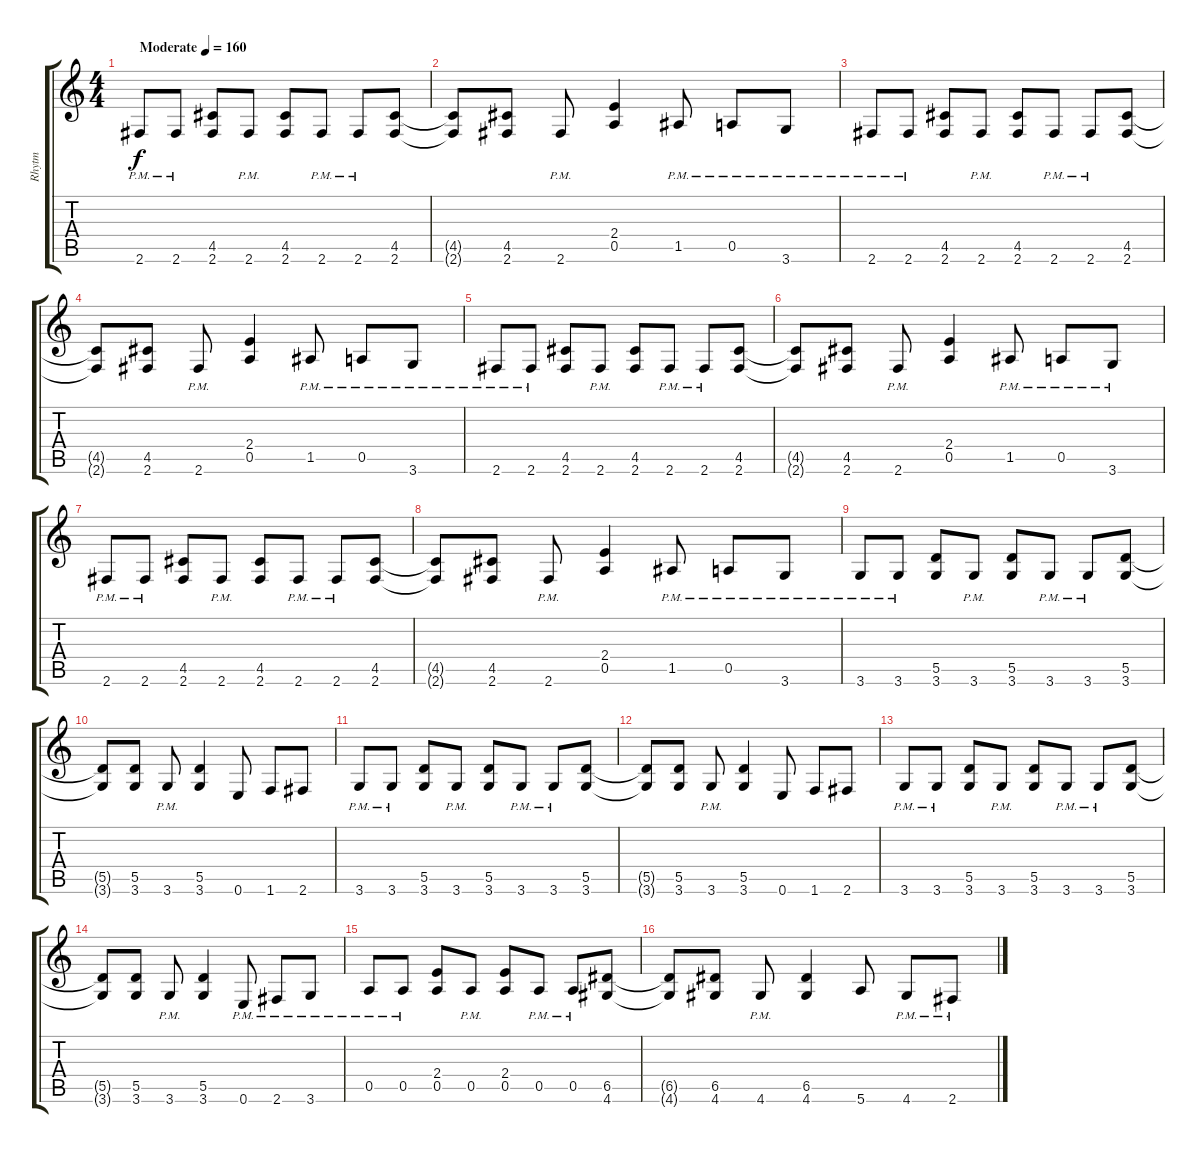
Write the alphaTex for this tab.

\track ("Rhytm" "Rhytm") {instrument distortionguitar}
\staff {score tabs}
\tuning (E4 B3 G3 D3 A2 E2) {hide}
\ts (4 4)
\tempo (160 "Moderate")
\clef g2
\ks c
2.6{pm}.8{dy f instrument distortionguitar} 2.6{pm}.8 (4.5 2.6).8 2.6{pm}.8 (4.5 2.6).8 2.6{pm}.8 2.6{pm}.8 (4.5 2.6).8 |
(4.5{t} 2.6{t}).8 (4.5 2.6).8 2.6{pm}.8 (2.4 0.5).4 1.5{pm}.8 0.5{pm}.8 3.6{pm}.8 |
2.6{pm}.8 2.6{pm}.8 (4.5 2.6).8 2.6{pm}.8 (4.5 2.6).8 2.6{pm}.8 2.6{pm}.8 (4.5 2.6).8 |
(4.5{t} 2.6{t}).8 (4.5 2.6).8 2.6{pm}.8 (2.4 0.5).4 1.5{pm}.8 0.5{pm}.8 3.6{pm}.8 |
2.6{pm}.8 2.6{pm}.8 (4.5 2.6).8 2.6{pm}.8 (4.5 2.6).8 2.6{pm}.8 2.6{pm}.8 (4.5 2.6).8 |
(4.5{t} 2.6{t}).8 (4.5 2.6).8 2.6{pm}.8 (2.4 0.5).4 1.5{pm}.8 0.5{pm}.8 3.6{pm}.8 |
2.6{pm}.8 2.6{pm}.8 (4.5 2.6).8 2.6{pm}.8 (4.5 2.6).8 2.6{pm}.8 2.6{pm}.8 (4.5 2.6).8 |
(4.5{t} 2.6{t}).8 (4.5 2.6).8 2.6{pm}.8 (2.4 0.5).4 1.5{pm}.8 0.5{pm}.8 3.6{pm}.8 |
3.6{pm}.8 3.6{pm}.8 (5.5 3.6).8 3.6{pm}.8 (5.5 3.6).8 3.6{pm}.8 3.6{pm}.8 (5.5 3.6).8 |
(5.5{t} 3.6{t}).8 (5.5 3.6).8 3.6{pm}.8 (5.5 3.6).4 0.6.8 1.6.8 2.6.8 |
3.6{pm}.8 3.6{pm}.8 (5.5 3.6).8 3.6{pm}.8 (5.5 3.6).8 3.6{pm}.8 3.6{pm}.8 (5.5 3.6).8 |
(5.5{t} 3.6{t}).8 (5.5 3.6).8 3.6{pm}.8 (5.5 3.6).4 0.6.8 1.6.8 2.6.8 |
3.6{pm}.8 3.6{pm}.8 (5.5 3.6).8 3.6{pm}.8 (5.5 3.6).8 3.6{pm}.8 3.6{pm}.8 (5.5 3.6).8 |
(5.5{t} 3.6{t}).8 (5.5 3.6).8 3.6{pm}.8 (5.5 3.6).4 0.6{pm}.8 2.6{pm}.8 3.6{pm}.8 |
0.5{pm}.8 0.5{pm}.8 (2.4 0.5).8 0.5{pm}.8 (2.4 0.5).8 0.5{pm}.8 0.5{pm}.8 (6.5 4.6).8 |
(6.5{t} 4.6{t}).8 (6.5 4.6).8 4.6{pm}.8 (6.5 4.6).4 5.6.8 4.6{pm}.8 2.6{pm}.8
